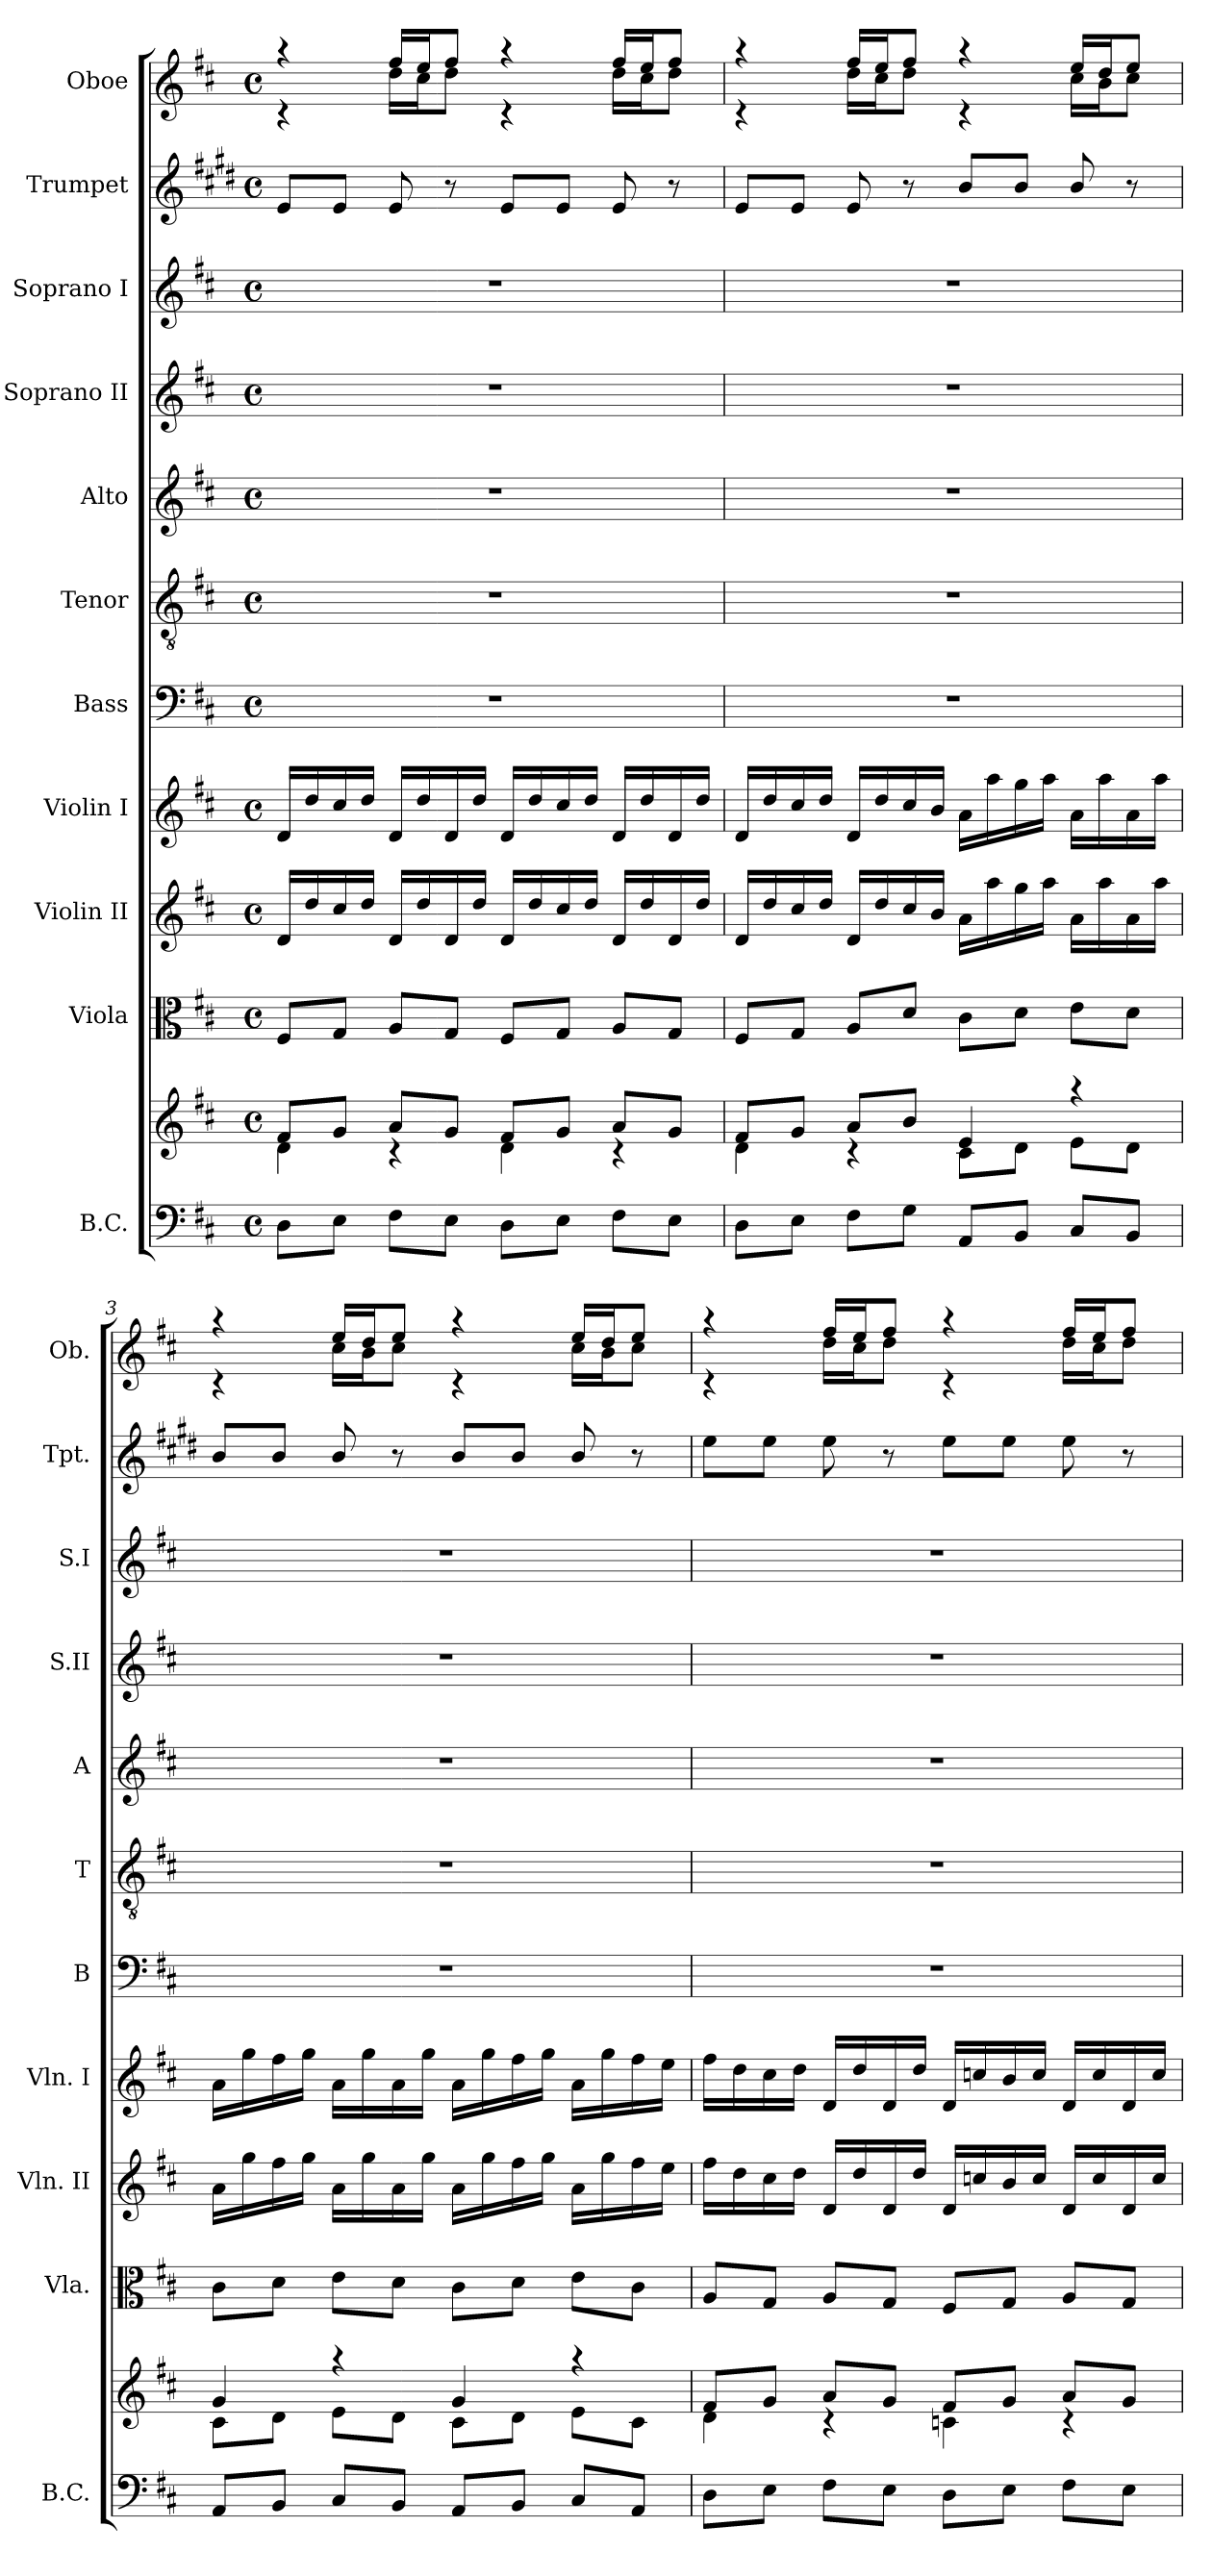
**kern	**kern	**kern	**kern	**kern	**kern	**kern	**kern	**kern	**kern	**kern	**kern
*part11	*part11	*part10	*part9	*part8	*part7	*part6	*part5	*part4	*part3	*part2	*part1
*staff12	*staff11	*staff10	*staff9	*staff8	*staff7	*staff6	*staff5	*staff4	*staff3	*staff2	*staff1
*I"B.C.	*	*I"Viola	*I"Violin II	*I"Violin I	*I"Bass	*I"Tenor	*I"Alto	*I"Soprano II	*I"Soprano I	*I"Trumpet	*I"Oboe
*I'B.C.	*	*I'Vla.	*I'Vln. II	*I'Vln. I	*I'B	*I'T	*I'A	*I'S.II	*I'S.I	*I'Tpt.	*I'Ob.
*clefF4	*clefG2	*clefC3	*clefG2	*clefG2	*clefF4	*clefGv2	*clefG2	*clefG2	*clefG2	*clefG2	*clefG2
*	*	*	*	*	*	*	*	*	*	*ITrd1c2	*
*k[f#c#]	*k[f#c#]	*k[f#c#]	*k[f#c#]	*k[f#c#]	*k[f#c#]	*k[f#c#]	*k[f#c#]	*k[f#c#]	*k[f#c#]	*k[f#c#]	*k[f#c#]
*D:	*D:	*D:	*D:	*D:	*D:	*D:	*D:	*D:	*D:	*D:	*D:
*M4/4	*M4/4	*M4/4	*M4/4	*M4/4	*M4/4	*M4/4	*M4/4	*M4/4	*M4/4	*M4/4	*M4/4
*met(c)	*met(c)	*met(c)	*met(c)	*met(c)	*met(c)	*met(c)	*met(c)	*met(c)	*met(c)	*met(c)	*met(c)
=1	=1	=1	=1	=1	=1	=1	=1	=1	=1	=1	=1
*	*^	*	*	*	*	*	*	*	*	*	*^
8D\L	8f#/L	4d\	8F#/L	16d/LL	16d/LL	1r	1r	1r	1r	1r	8d/L	4r	4rc
.	.	.	.	16dd/	16dd/	.	.	.	.	.	.	.	.
8E\J	8g/J	.	8G/J	16cc#/	16cc#/	.	.	.	.	.	8d/J	.	.
.	.	.	.	16dd/JJ	16dd/JJ	.	.	.	.	.	.	.	.
8F#\L	8a/L	4rc	8A/L	16d/LL	16d/LL	.	.	.	.	.	8d/	16ff#/LL	16dd\LL
.	.	.	.	16dd/	16dd/	.	.	.	.	.	.	16ee/J	16cc#\J
8E\J	8g/J	.	8G/J	16d/	16d/	.	.	.	.	.	8r	8ff#/J	8dd\J
.	.	.	.	16dd/JJ	16dd/JJ	.	.	.	.	.	.	.	.
8D\L	8f#/L	4d\	8F#/L	16d/LL	16d/LL	.	.	.	.	.	8d/L	4raa	4rc
.	.	.	.	16dd/	16dd/	.	.	.	.	.	.	.	.
8E\J	8g/J	.	8G/J	16cc#/	16cc#/	.	.	.	.	.	8d/J	.	.
.	.	.	.	16dd/JJ	16dd/JJ	.	.	.	.	.	.	.	.
8F#\L	8a/L	4rc	8A/L	16d/LL	16d/LL	.	.	.	.	.	8d/	16ff#/LL	16dd\LL
.	.	.	.	16dd/	16dd/	.	.	.	.	.	.	16ee/J	16cc#\J
8E\J	8g/J	.	8G/J	16d/	16d/	.	.	.	.	.	8r	8ff#/J	8dd\J
.	.	.	.	16dd/JJ	16dd/JJ	.	.	.	.	.	.	.	.
=2	=2	=2	=2	=2	=2	=2	=2	=2	=2	=2	=2	=2	=2
8D\L	8f#/L	4d\	8F#/L	16d/LL	16d/LL	1r	1r	1r	1r	1r	8d/L	4raa	4rc
.	.	.	.	16dd/	16dd/	.	.	.	.	.	.	.	.
8E\J	8g/J	.	8G/J	16cc#/	16cc#/	.	.	.	.	.	8d/J	.	.
.	.	.	.	16dd/JJ	16dd/JJ	.	.	.	.	.	.	.	.
8F#\L	8a/L	4rc	8A/L	16d/LL	16d/LL	.	.	.	.	.	8d/	16ff#/LL	16dd\LL
.	.	.	.	16dd/	16dd/	.	.	.	.	.	.	16ee/J	16cc#\J
8G\J	8b/J	.	8d/J	16cc#/	16cc#/	.	.	.	.	.	8r	8ff#/J	8dd\J
.	.	.	.	16b/JJ	16b/JJ	.	.	.	.	.	.	.	.
8AA/L	4e/	8c#\L	8c#\L	16a\LL	16a\LL	.	.	.	.	.	8a/L	4raa	4rc
.	.	.	.	16aa\	16aa\	.	.	.	.	.	.	.	.
8BB/J	.	8d\J	8d\J	16gg\	16gg\	.	.	.	.	.	8a/J	.	.
.	.	.	.	16aa\JJ	16aa\JJ	.	.	.	.	.	.	.	.
8C#/L	4raa	8e\L	8e\L	16a\LL	16a\LL	.	.	.	.	.	8a/	16ee/LL	16cc#\LL
.	.	.	.	16aa\	16aa\	.	.	.	.	.	.	16dd/J	16b\J
8BB/J	.	8d\J	8d\J	16a\	16a\	.	.	.	.	.	8r	8ee/J	8cc#\J
.	.	.	.	16aa\JJ	16aa\JJ	.	.	.	.	.	.	.	.
!!LO:PB:g=z	!!
=3	=3	=3	=3	=3	=3	=3	=3	=3	=3	=3	=3	=3	=3
8AA/L	4g/	8c#\L	8c#\L	16a\LL	16a\LL	1r	1r	1r	1r	1r	8a/L	4raa	4rc
.	.	.	.	16gg\	16gg\	.	.	.	.	.	.	.	.
8BB/J	.	8d\J	8d\J	16ff#\	16ff#\	.	.	.	.	.	8a/J	.	.
.	.	.	.	16gg\JJ	16gg\JJ	.	.	.	.	.	.	.	.
8C#/L	4raa	8e\L	8e\L	16a\LL	16a\LL	.	.	.	.	.	8a/	16ee/LL	16cc#\LL
.	.	.	.	16gg\	16gg\	.	.	.	.	.	.	16dd/J	16b\J
8BB/J	.	8d\J	8d\J	16a\	16a\	.	.	.	.	.	8r	8ee/J	8cc#\J
.	.	.	.	16gg\JJ	16gg\JJ	.	.	.	.	.	.	.	.
8AA/L	4g/	8c#\L	8c#\L	16a\LL	16a\LL	.	.	.	.	.	8a/L	4raa	4rc
.	.	.	.	16gg\	16gg\	.	.	.	.	.	.	.	.
8BB/J	.	8d\J	8d\J	16ff#\	16ff#\	.	.	.	.	.	8a/J	.	.
.	.	.	.	16gg\JJ	16gg\JJ	.	.	.	.	.	.	.	.
8C#/L	4raa	8e\L	8e\L	16a\LL	16a\LL	.	.	.	.	.	8a/	16ee/LL	16cc#\LL
.	.	.	.	16gg\	16gg\	.	.	.	.	.	.	16dd/J	16b\J
8AA/J	.	8c#\J	8c#\J	16ff#\	16ff#\	.	.	.	.	.	8r	8ee/J	8cc#\J
.	.	.	.	16ee\JJ	16ee\JJ	.	.	.	.	.	.	.	.
=4	=4	=4	=4	=4	=4	=4	=4	=4	=4	=4	=4	=4	=4
8D\L	8f#/L	4d\	8A/L	16ff#\LL	16ff#\LL	1r	1r	1r	1r	1r	8dd\L	4raa	4rc
.	.	.	.	16dd\	16dd\	.	.	.	.	.	.	.	.
8E\J	8g/J	.	8G/J	16cc#\	16cc#\	.	.	.	.	.	8dd\J	.	.
.	.	.	.	16dd\JJ	16dd\JJ	.	.	.	.	.	.	.	.
8F#\L	8a/L	4rc	8A/L	16d/LL	16d/LL	.	.	.	.	.	8dd\	16ff#/LL	16dd\LL
.	.	.	.	16dd/	16dd/	.	.	.	.	.	.	16ee/J	16cc#\J
8E\J	8g/J	.	8G/J	16d/	16d/	.	.	.	.	.	8r	8ff#/J	8dd\J
.	.	.	.	16dd/JJ	16dd/JJ	.	.	.	.	.	.	.	.
8D\L	8f#/L	4cn\	8F#/L	16d/LL	16d/LL	.	.	.	.	.	8dd\L	4raa	4rc
.	.	.	.	16ccn/	16ccn/	.	.	.	.	.	.	.	.
8E\J	8g/J	.	8G/J	16b/	16b/	.	.	.	.	.	8dd\J	.	.
.	.	.	.	16cc/JJ	16cc/JJ	.	.	.	.	.	.	.	.
8F#\L	8a/L	4rc	8A/L	16d/LL	16d/LL	.	.	.	.	.	8dd\	16ff#/LL	16dd\LL
.	.	.	.	16cc/	16cc/	.	.	.	.	.	.	16ee/J	16cc#\J
8E\J	8g/J	.	8G/J	16d/	16d/	.	.	.	.	.	8r	8ff#/J	8dd\J
.	.	.	.	16cc/JJ	16cc/JJ	.	.	.	.	.	.	.	.
*	*v	*v	*	*	*	*	*	*	*	*	*	*v	*v
=	=	=	=	=	=	=	=	=	=	=	=
*-	*-	*-	*-	*-	*-	*-	*-	*-	*-	*-	*-
